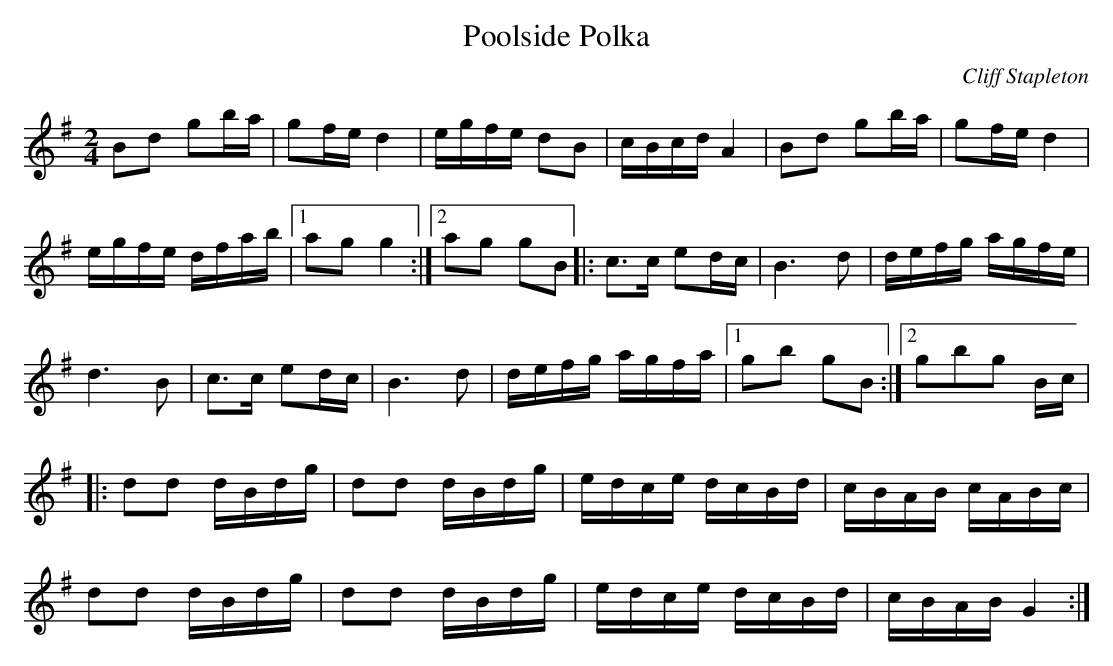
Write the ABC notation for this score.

X:1
T:Poolside Polka
C:Cliff Stapleton
L:1/16
M:2/4
K:G major
B2d2 g2ba | g2fe d4 | egfe d2B2 | cBcd A4 | B2d2 g2ba | g2fe d4 |
egfe dfab |1 a2g2 g4 :|2 a2g2 g2B2 |: c3c e2dc | B6 d2 | defg agfe |
d6 B2 | c3c e2dc | B6 d2 | defg agfa |1 g2b2 g2B2 :|2 g2b2g2 Bc |
|: d2d2 dBdg | d2d2 dBdg | edce dcBd | cBAB cABc |
d2d2 dBdg | d2d2 dBdg | edce dcBd | cBAB G4 :|
